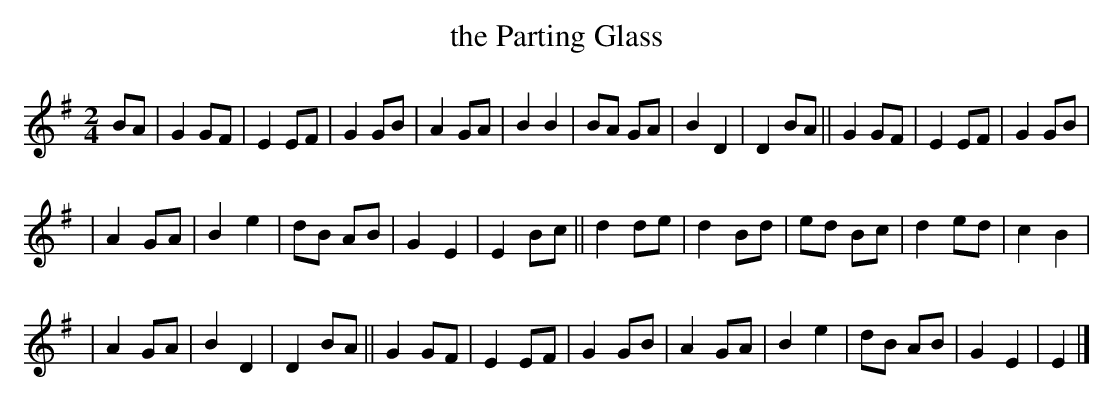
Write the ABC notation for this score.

X:1
T: the Parting Glass
M:2/4
L:1/8
K:EMin
BA \
| G2GF | E2EF | G2GB | A2GA | B2B2 | BA GA | B2D2 | D2BA || G2GF | E2EF | G2GB |
| A2GA | B2e2 | dB AB | G2E2 | E2Bc || d2de | d2Bd | ed Bc | d2ed | c2B2 |
| A2GA | B2D2 | D2BA || G2GF | E2EF | G2GB | A2GA | B2e2 | dB AB | G2E2 | E2 |]
